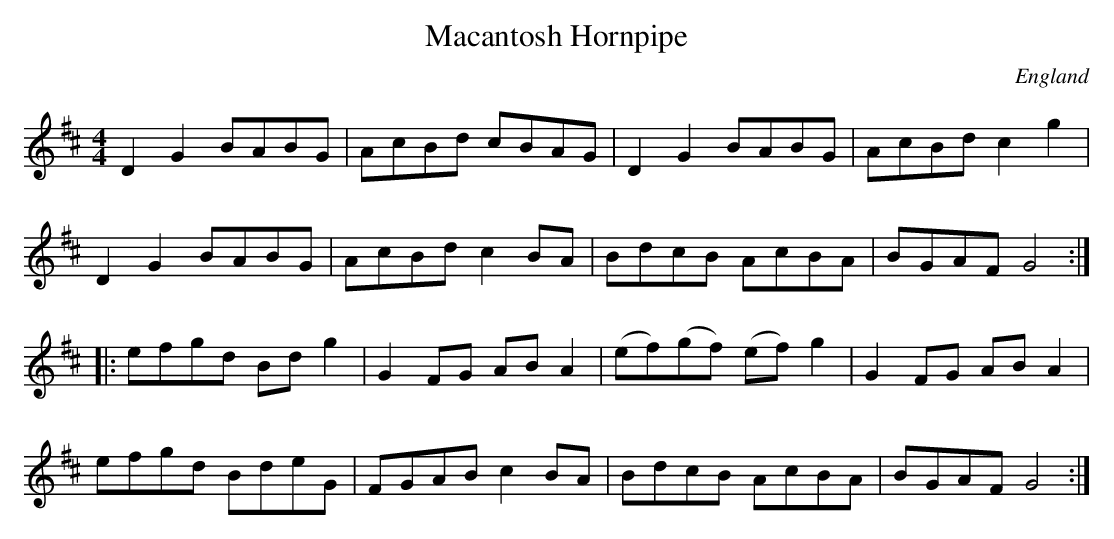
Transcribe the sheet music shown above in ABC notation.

X:1
T:Macantosh Hornpipe
L:1/8
M:4/4
O:England
K:G lydian
D2G2 BABG | AcBd cBAG | D2G2 BABG | AcBd c2g2 |
D2G2 BABG | AcBd c2BA | BdcB AcBA | BGAF G4 ::
efgd Bdg2 | G2FG ABA2 | (ef)(gf) (ef)g2 | G2FG ABA2 |
efgd BdeG | FGAB c2BA | BdcB AcBA | BGAF G4 :|
